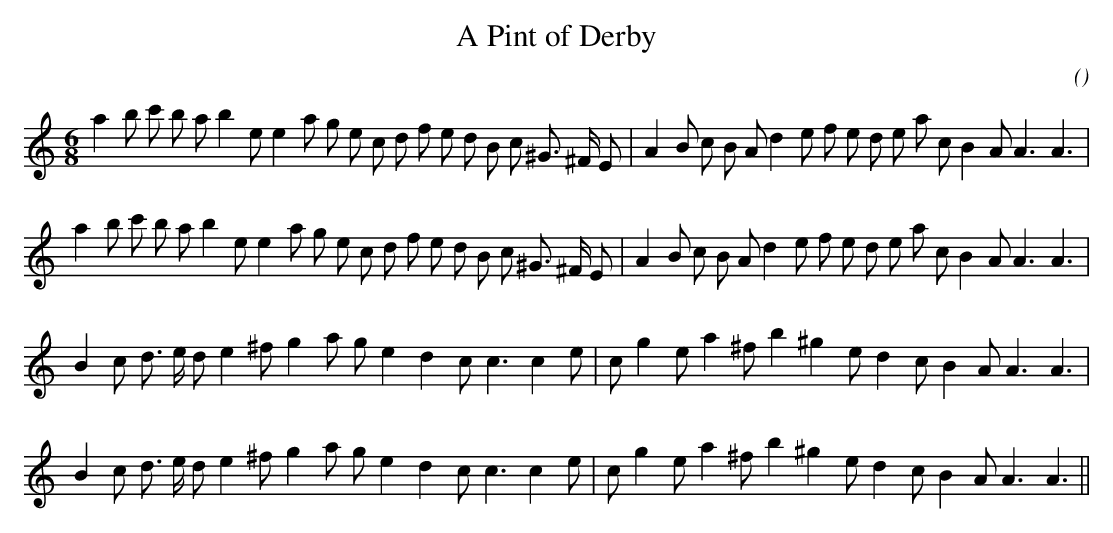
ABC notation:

X:1
T: A Pint of Derby
C:
O:
M:6/8
K:Am
K:Am
M:6/8
L:1/16
a4 b2 c'2 b2 a2 b4 e2 e4 a2 g2 e2 c2 d2 f2 e2 d2 B2 c2 ^G3 ^F E2 |A4 B2 c2 B2 A2 d4 e2 f2 e2 d2 e2 a2 c2 B4 A2 A6A6 |
a4 b2 c'2 b2 a2 b4 e2 e4 a2 g2 e2 c2 d2 f2 e2 d2 B2 c2 ^G3 ^F E2 |A4 B2 c2 B2 A2 d4 e2 f2 e2 d2 e2 a2 c2 B4 A2 A6A6 |
B4 c2 d3 e d2 e4 ^f2 g4 a2 g2 e4 d4 c2 c6c4 e2 |c2 g4 e2 a4 ^f2 b4 ^g4 e2 d4 c2 B4 A2 A6A6 |
B4 c2 d3 e d2 e4 ^f2 g4 a2 g2 e4 d4 c2 c6c4 e2 |c2 g4 e2 a4 ^f2 b4 ^g4 e2 d4 c2 B4 A2 A6A6 ||
